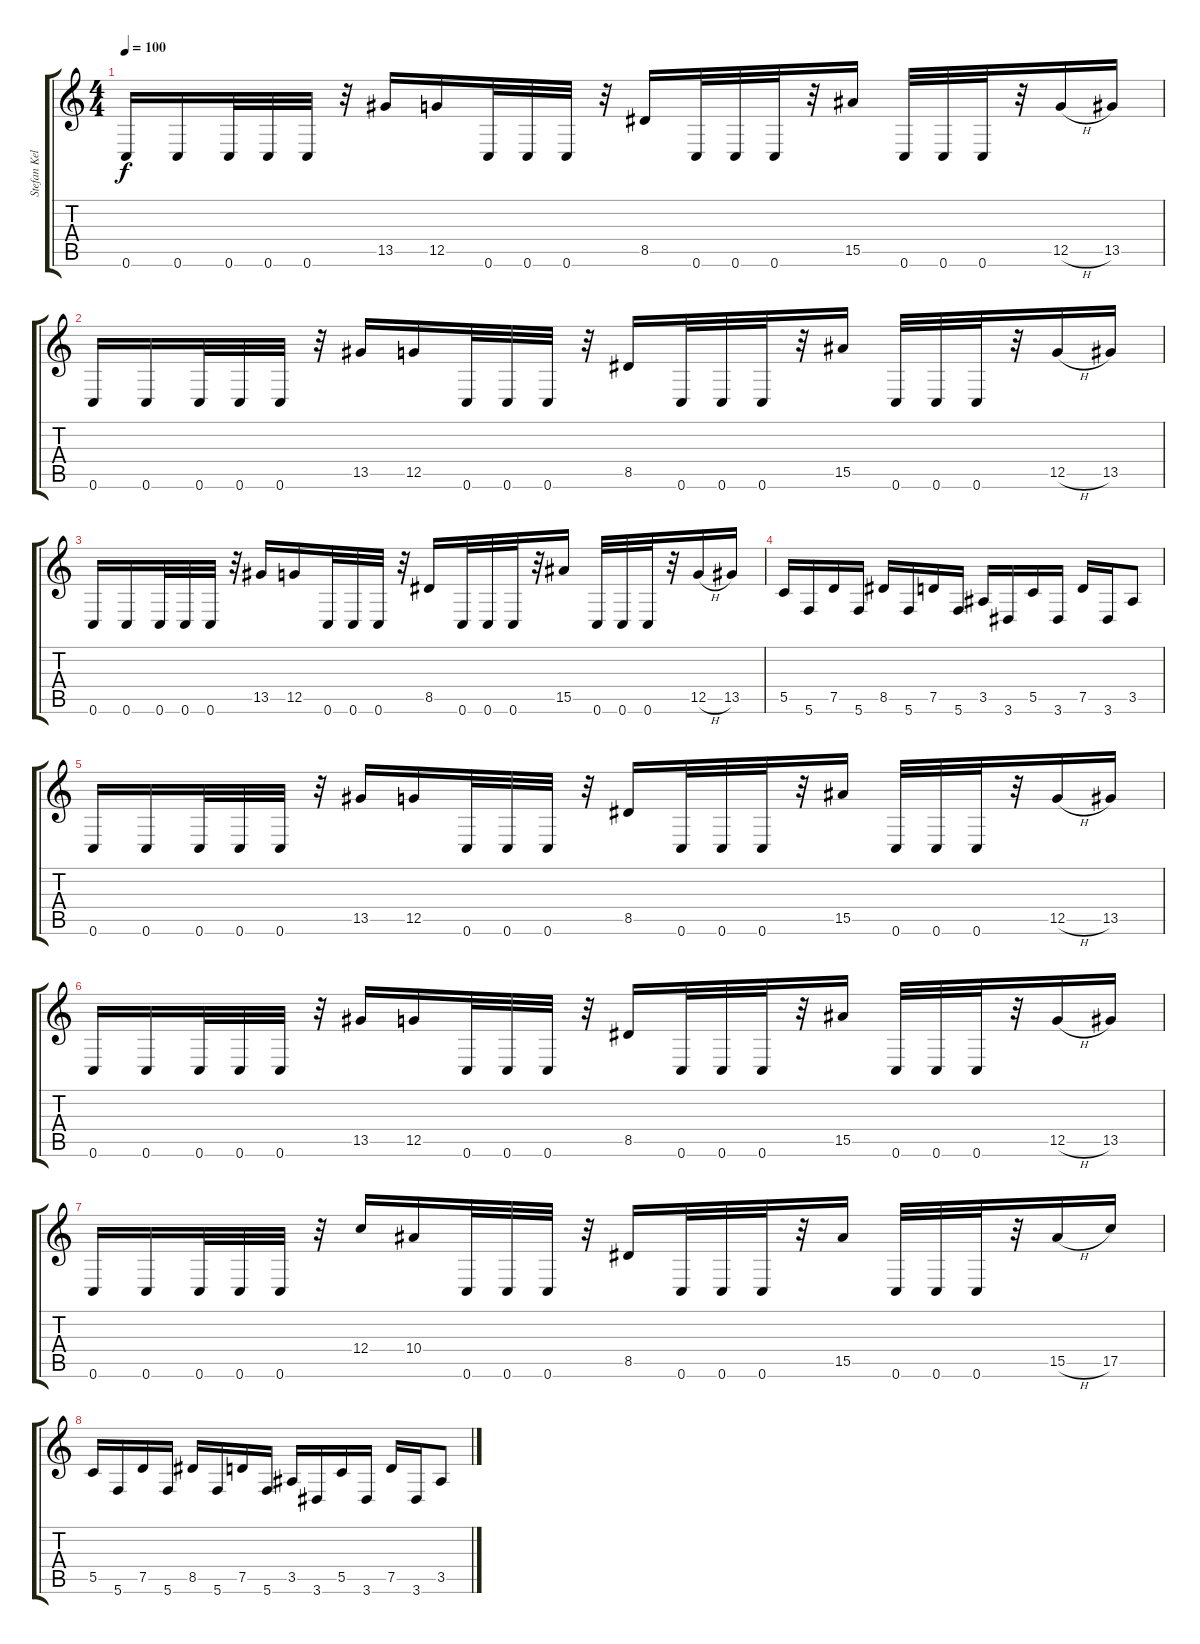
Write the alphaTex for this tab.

\track ("Stefan Keller" "Stefan Kel") {instrument distortionguitar}
\staff {score tabs}
\tuning (D4 A3 F3 C3 G2 C2) {hide}
\ts (4 4)
\tempo 100
\clef g2
\ks c
0.6.16{dy f} 0.6.16 0.6.32 0.6.32 0.6.32 r.32 13.5.16 12.5.16 0.6.32 0.6.32 0.6.32 r.32 8.5.16 0.6.32 0.6.32 0.6.32 r.32 15.5.16 0.6.32 0.6.32 0.6.32 r.32 12.5{h}.16 13.5.16 |
0.6.16 0.6.16 0.6.32 0.6.32 0.6.32 r.32 13.5.16 12.5.16 0.6.32 0.6.32 0.6.32 r.32 8.5.16 0.6.32 0.6.32 0.6.32 r.32 15.5.16 0.6.32 0.6.32 0.6.32 r.32 12.5{h}.16 13.5.16 |
0.6.16 0.6.16 0.6.32 0.6.32 0.6.32 r.32 13.5.16 12.5.16 0.6.32 0.6.32 0.6.32 r.32 8.5.16 0.6.32 0.6.32 0.6.32 r.32 15.5.16 0.6.32 0.6.32 0.6.32 r.32 12.5{h}.16 13.5.16 |
5.5.16 5.6.16 7.5.16 5.6.16 8.5.16 5.6.16 7.5.16 5.6.16 3.5.16 3.6.16 5.5.16 3.6.16 7.5.16 3.6.16 3.5.8 |
0.6.16 0.6.16 0.6.32 0.6.32 0.6.32 r.32 13.5.16 12.5.16 0.6.32 0.6.32 0.6.32 r.32 8.5.16 0.6.32 0.6.32 0.6.32 r.32 15.5.16 0.6.32 0.6.32 0.6.32 r.32 12.5{h}.16 13.5.16 |
0.6.16 0.6.16 0.6.32 0.6.32 0.6.32 r.32 13.5.16 12.5.16 0.6.32 0.6.32 0.6.32 r.32 8.5.16 0.6.32 0.6.32 0.6.32 r.32 15.5.16 0.6.32 0.6.32 0.6.32 r.32 12.5{h}.16 13.5.16 |
0.6.16 0.6.16 0.6.32 0.6.32 0.6.32 r.32 12.4.16 10.4.16 0.6.32 0.6.32 0.6.32 r.32 8.5.16 0.6.32 0.6.32 0.6.32 r.32 15.5.16 0.6.32 0.6.32 0.6.32 r.32 15.5{h}.16 17.5.16 |
5.5.16 5.6.16 7.5.16 5.6.16 8.5.16 5.6.16 7.5.16 5.6.16 3.5.16 3.6.16 5.5.16 3.6.16 7.5.16 3.6.16 3.5.8
